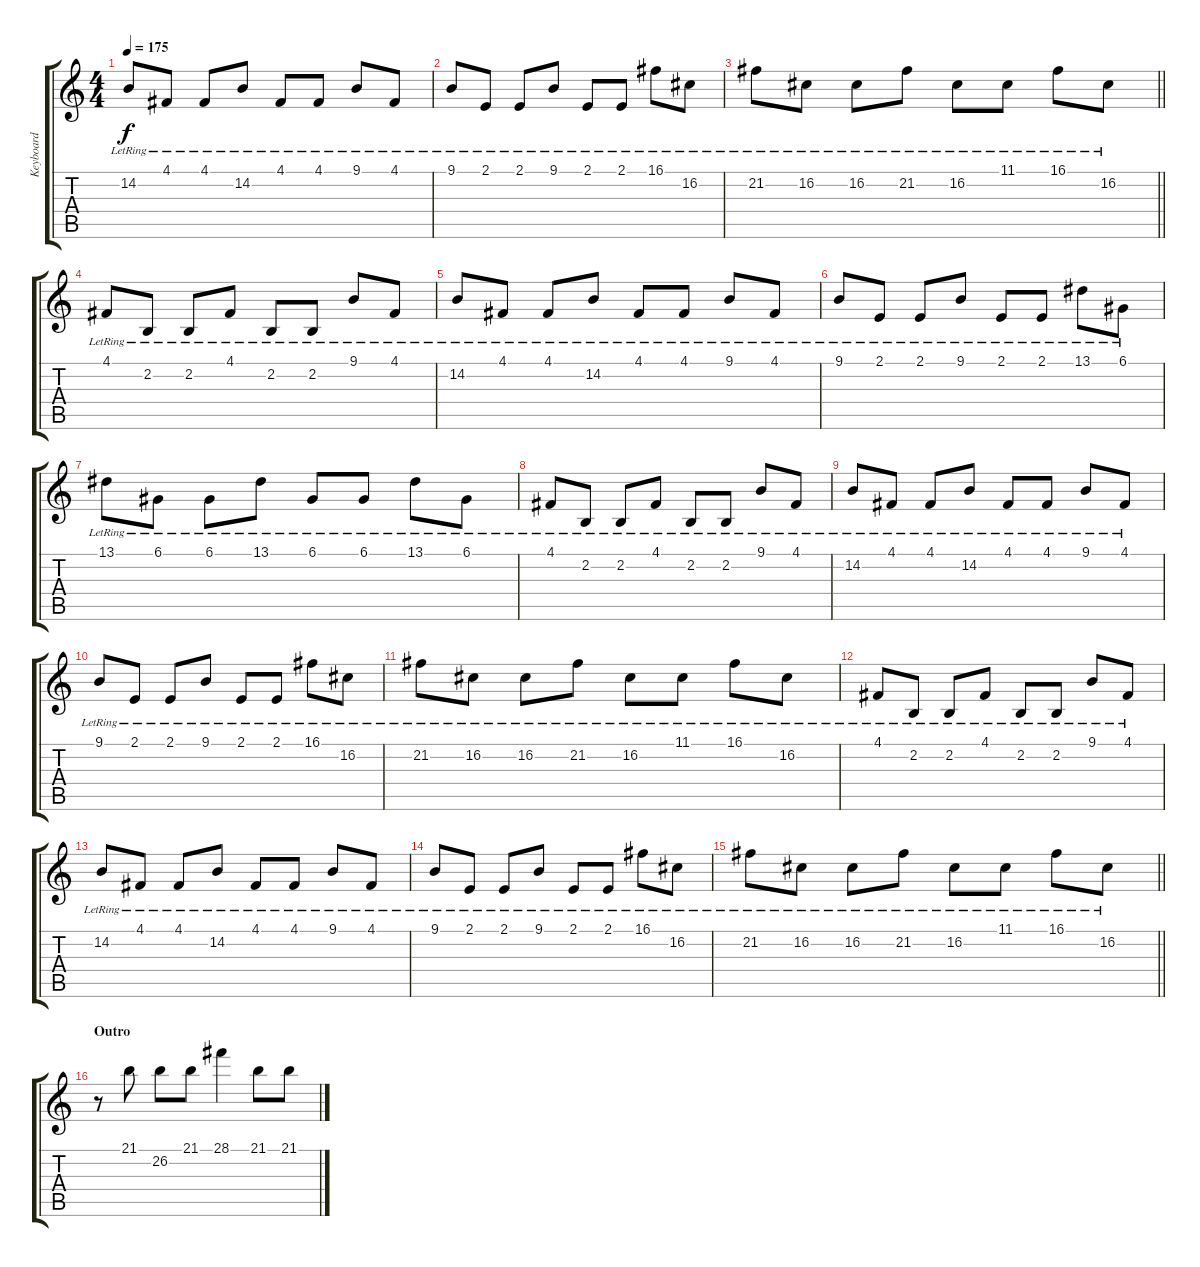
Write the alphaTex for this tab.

\track ("Keyboard" "Keyboard") {instrument lead1square}
\staff {score tabs}
\tuning (D4 A3 F3 C3 G2 C2) {hide}
\ts (4 4)
\tempo 175
\clef g2
\ks c
14.2{lr}.8{dy f} 4.1{lr}.8 4.1{lr}.8 14.2{lr}.8 4.1{lr}.8 4.1{lr}.8 9.1{lr}.8 4.1{lr}.8 |
9.1{lr}.8 2.1{lr}.8 2.1{lr}.8 9.1{lr}.8 2.1{lr}.8 2.1{lr}.8 16.1{lr}.8 16.2{lr}.8 |
\barLineRight lightlight
21.2{lr}.8 16.2{lr}.8 16.2{lr}.8 21.2{lr}.8 16.2{lr}.8 11.1{lr}.8 16.1{lr}.8 16.2{lr}.8 |
4.1{lr}.8 2.2{lr}.8 2.2{lr}.8 4.1{lr}.8 2.2{lr}.8 2.2{lr}.8 9.1{lr}.8 4.1{lr}.8 |
14.2{lr}.8 4.1{lr}.8 4.1{lr}.8 14.2{lr}.8 4.1{lr}.8 4.1{lr}.8 9.1{lr}.8 4.1{lr}.8 |
9.1{lr}.8 2.1{lr}.8 2.1{lr}.8 9.1{lr}.8 2.1{lr}.8 2.1{lr}.8 13.1{lr}.8 6.1{lr}.8 |
13.1{lr}.8 6.1{lr}.8 6.1{lr}.8 13.1{lr}.8 6.1{lr}.8 6.1{lr}.8 13.1{lr}.8 6.1{lr}.8 |
4.1{lr}.8 2.2{lr}.8 2.2{lr}.8 4.1{lr}.8 2.2{lr}.8 2.2{lr}.8 9.1{lr}.8 4.1{lr}.8 |
14.2{lr}.8 4.1{lr}.8 4.1{lr}.8 14.2{lr}.8 4.1{lr}.8 4.1{lr}.8 9.1{lr}.8 4.1{lr}.8 |
9.1{lr}.8 2.1{lr}.8 2.1{lr}.8 9.1{lr}.8 2.1{lr}.8 2.1{lr}.8 16.1{lr}.8 16.2{lr}.8 |
21.2{lr}.8 16.2{lr}.8 16.2{lr}.8 21.2{lr}.8 16.2{lr}.8 11.1{lr}.8 16.1{lr}.8 16.2{lr}.8 |
4.1{lr}.8 2.2{lr}.8 2.2{lr}.8 4.1{lr}.8 2.2{lr}.8 2.2{lr}.8 9.1{lr}.8 4.1{lr}.8 |
14.2{lr}.8 4.1{lr}.8 4.1{lr}.8 14.2{lr}.8 4.1{lr}.8 4.1{lr}.8 9.1{lr}.8 4.1{lr}.8 |
9.1{lr}.8 2.1{lr}.8 2.1{lr}.8 9.1{lr}.8 2.1{lr}.8 2.1{lr}.8 16.1{lr}.8 16.2{lr}.8 |
\barLineRight lightlight
21.2{lr}.8 16.2{lr}.8 16.2{lr}.8 21.2{lr}.8 16.2{lr}.8 11.1{lr}.8 16.1{lr}.8 16.2{lr}.8 |
\section ("" "Outro")
r.8{volume 10 instrument lead1square} 21.1.8 26.2.8 21.1.8 28.1.4 21.1.8 21.1.8
